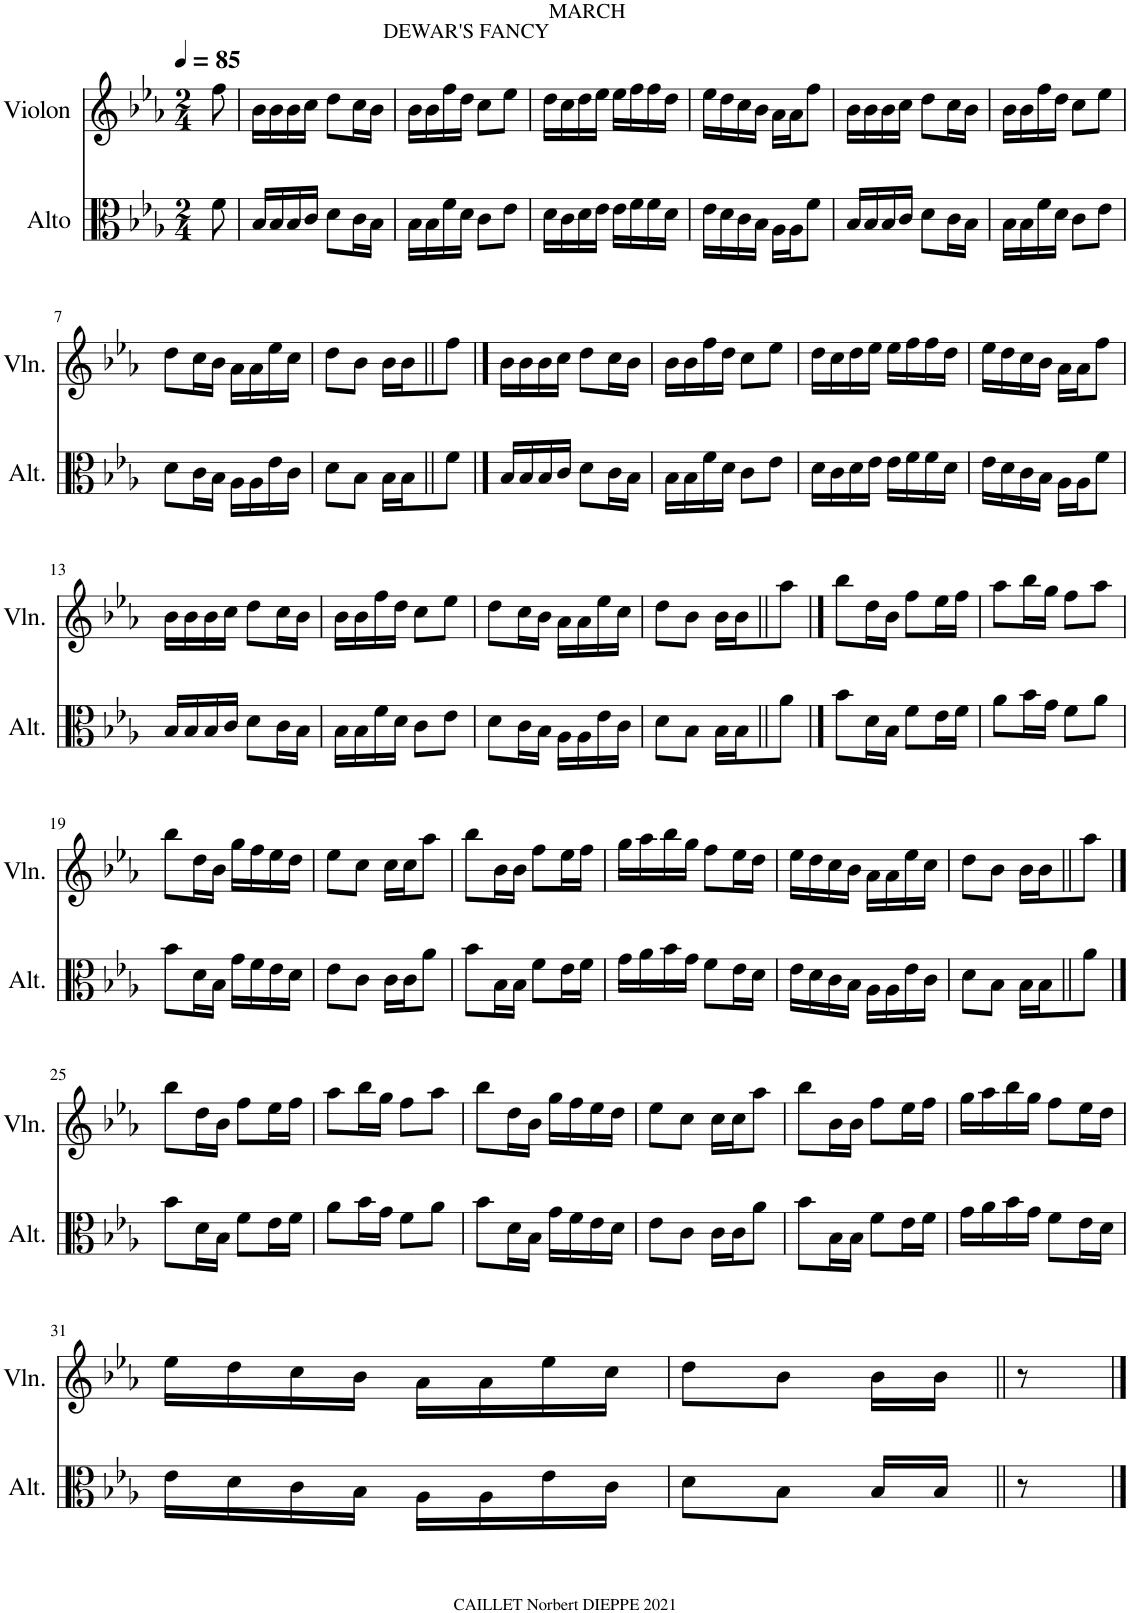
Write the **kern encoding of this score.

**kern	**kern
*part2	*part1
*staff2	*staff1
*I"Alto	*I"Violon
*I'Alt.	*I'Vln.
*clefC3	*clefG2
*k[b-e-a-]	*k[b-e-a-]
*M2/4	*M2/4
*MM85	*MM85
=	=
8f\	8ff\
=1	=1
16B-/LL	16b-\LL
16B-/	16b-\
16B-/	16b-\
16c/JJ	16cc\JJ
!	!LO:TX:a:t=DEWAR'S FANCY
8d\L	8dd\L
16c\L	16cc\L
16B-\JJ	16b-\JJ
=2	=2
16B-\LL	16b-\LL
16B-\	16b-\
16f\	16ff\
16d\JJ	16dd\JJ
8c\L	8cc\L
8e-\J	8ee-\J
=3	=3
16d\LL	16dd\LL
16c\	16cc\
16d\	16dd\
16e-\JJ	16ee-\JJ
!	!LO:TX:a:t=MARCH
16e-\LL	16ee-\LL
16f\	16ff\
16f\	16ff\
16d\JJ	16dd\JJ
=4	=4
16e-\LL	16ee-\LL
16d\	16dd\
16c\	16cc\
16B-\JJ	16b-\JJ
16A-\LL	16a-\LL
16A-\J	16a-\J
8f\J	8ff\J
=5	=5
16B-/LL	16b-\LL
16B-/	16b-\
16B-/	16b-\
16c/JJ	16cc\JJ
8d\L	8dd\L
16c\L	16cc\L
16B-\JJ	16b-\JJ
=6	=6
16B-\LL	16b-\LL
16B-\	16b-\
16f\	16ff\
16d\JJ	16dd\JJ
8c\L	8cc\L
8e-\J	8ee-\J
!!LO:LB:g=z
=7	=7
8d\L	8dd\L
16c\L	16cc\L
16B-\JJ	16b-\JJ
16A-\LL	16a-\LL
16A-\	16a-\
16e-\	16ee-\
16c\JJ	16cc\JJ
=8	=8
8d\L	8dd\L
8B-\J	8b-\J
16B-\LL	16b-\LL
16B-\J	16b-\J
8f\J	8ff\J
==9	==9
16B-/LL	16b-\LL
16B-/	16b-\
16B-/	16b-\
16c/JJ	16cc\JJ
8d\L	8dd\L
16c\L	16cc\L
16B-\JJ	16b-\JJ
=10	=10
16B-\LL	16b-\LL
16B-\	16b-\
16f\	16ff\
16d\JJ	16dd\JJ
8c\L	8cc\L
8e-\J	8ee-\J
=11	=11
16d\LL	16dd\LL
16c\	16cc\
16d\	16dd\
16e-\JJ	16ee-\JJ
16e-\LL	16ee-\LL
16f\	16ff\
16f\	16ff\
16d\JJ	16dd\JJ
=12	=12
16e-\LL	16ee-\LL
16d\	16dd\
16c\	16cc\
16B-\JJ	16b-\JJ
16A-\LL	16a-\LL
16A-\J	16a-\J
8f\J	8ff\J
!!LO:LB:g=z
=13	=13
16B-/LL	16b-\LL
16B-/	16b-\
16B-/	16b-\
16c/JJ	16cc\JJ
8d\L	8dd\L
16c\L	16cc\L
16B-\JJ	16b-\JJ
=14	=14
16B-\LL	16b-\LL
16B-\	16b-\
16f\	16ff\
16d\JJ	16dd\JJ
8c\L	8cc\L
8e-\J	8ee-\J
=15	=15
8d\L	8dd\L
16c\L	16cc\L
16B-\JJ	16b-\JJ
16A-\LL	16a-\LL
16A-\	16a-\
16e-\	16ee-\
16c\JJ	16cc\JJ
=16	=16
8d\L	8dd\L
8B-\J	8b-\J
16B-\LL	16b-\LL
16B-\J	16b-\J
8a-\J	8aa-\J
==17	==17
8b-\L	8bb-\L
16d\L	16dd\L
16B-\JJ	16b-\JJ
8f\L	8ff\L
16e-\L	16ee-\L
16f\JJ	16ff\JJ
=18	=18
8a-\L	8aa-\L
16b-\L	16bb-\L
16g\JJ	16gg\JJ
8f\L	8ff\L
8a-\J	8aa-\J
!!LO:LB:g=z
=19	=19
8b-\L	8bb-\L
16d\L	16dd\L
16B-\JJ	16b-\JJ
16g\LL	16gg\LL
16f\	16ff\
16e-\	16ee-\
16d\JJ	16dd\JJ
=20	=20
8e-\L	8ee-\L
8c\J	8cc\J
16c\LL	16cc\LL
16c\J	16cc\J
8a-\J	8aa-\J
=21	=21
8b-\L	8bb-\L
16B-\L	16b-\L
16B-\JJ	16b-\JJ
8f\L	8ff\L
16e-\L	16ee-\L
16f\JJ	16ff\JJ
=22	=22
16g\LL	16gg\LL
16a-\	16aa-\
16b-\	16bb-\
16g\JJ	16gg\JJ
8f\L	8ff\L
16e-\L	16ee-\L
16d\JJ	16dd\JJ
=23	=23
16e-\LL	16ee-\LL
16d\	16dd\
16c\	16cc\
16B-\JJ	16b-\JJ
16A-\LL	16a-\LL
16A-\	16a-\
16e-\	16ee-\
16c\JJ	16cc\JJ
=24	=24
8d\L	8dd\L
8B-\J	8b-\J
16B-\LL	16b-\LL
16B-\J	16b-\J
8a-\J	8aa-\J
!!LO:LB:g=z
==25	==25
8b-\L	8bb-\L
16d\L	16dd\L
16B-\JJ	16b-\JJ
8f\L	8ff\L
16e-\L	16ee-\L
16f\JJ	16ff\JJ
=26	=26
8a-\L	8aa-\L
16b-\L	16bb-\L
16g\JJ	16gg\JJ
8f\L	8ff\L
8a-\J	8aa-\J
=27	=27
8b-\L	8bb-\L
16d\L	16dd\L
16B-\JJ	16b-\JJ
16g\LL	16gg\LL
16f\	16ff\
16e-\	16ee-\
16d\JJ	16dd\JJ
=28	=28
8e-\L	8ee-\L
8c\J	8cc\J
16c\LL	16cc\LL
16c\J	16cc\J
8a-\J	8aa-\J
=29	=29
8b-\L	8bb-\L
16B-\L	16b-\L
16B-\JJ	16b-\JJ
8f\L	8ff\L
16e-\L	16ee-\L
16f\JJ	16ff\JJ
=30	=30
16g\LL	16gg\LL
16a-\	16aa-\
16b-\	16bb-\
16g\JJ	16gg\JJ
8f\L	8ff\L
16e-\L	16ee-\L
16d\JJ	16dd\JJ
!!LO:LB:g=z
=31	=31
16e-\LL	16ee-\LL
16d\	16dd\
16c\	16cc\
16B-\JJ	16b-\JJ
16A-\LL	16a-\LL
16A-\	16a-\
16e-\	16ee-\
16c\JJ	16cc\JJ
=32	=32
8d\L	8dd\L
8B-\J	8b-\J
16B-/LL	16b-\LL
16B-/JJ	16b-\JJ
8r	8r
==	==
*-	*-
